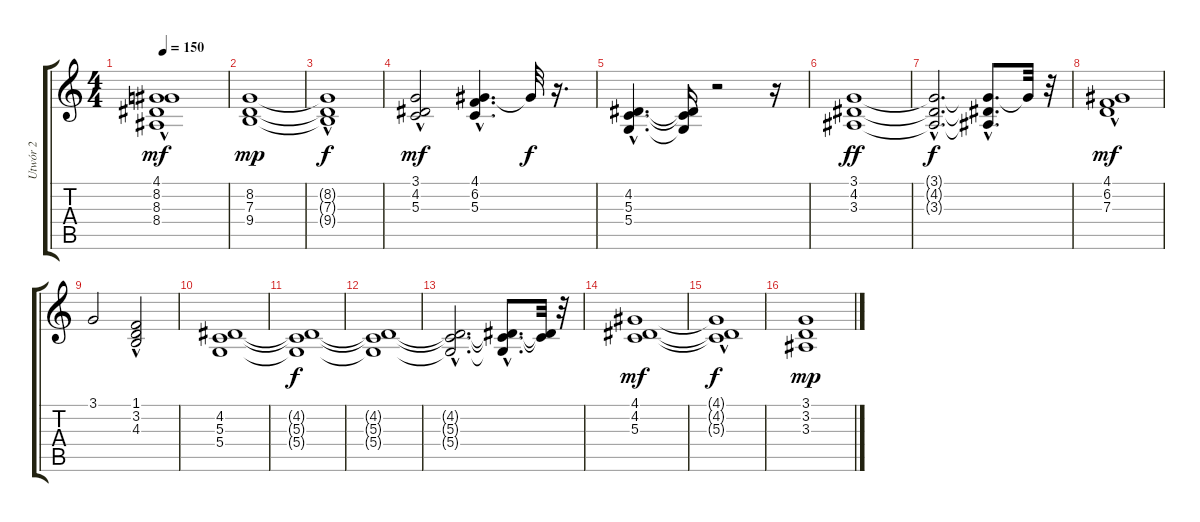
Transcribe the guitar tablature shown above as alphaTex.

\track ("Utwór 2" "Utwór 2") {instrument stringensemble2}
\staff {score tabs}
\tuning (E4 B3 G3 D3 A2 E2) {hide}
\ts (4 4)
\tempo 150
\clef g2
\ks c
(4.1 8.2{hac} 8.3 8.4).1{dy mf} |
(8.2 7.3 9.4).1{dy mp} |
(8.2{hac t} 7.3{hac t} 9.4{t}).1{dy f} |
(3.1 4.2{hac} 5.3{hac}).2{dy mf} (4.1{hac} 6.2{hac} 5.3{hac}).4{d} 4.1{t}.32{dy f} r.16{d} |
(4.2{hac} 5.3{hac} 5.4{hac}).4{d} (4.2{t} 5.3{t} 5.4{t}).16 r.2 r.16 |
(3.1 4.2 3.3).1{dy ff} |
(3.1{hac t} 4.2{hac t} 3.3{hac t}).2{d dy f} (3.1{hac t} 4.2{t} 3.3{hac t}).8{d} 3.1{t}.32 r.32 |
(4.1{hac} 6.2 7.3).1{dy mf} |
3.1.2 (1.1 3.2{hac} 4.3).2 |
(4.2 5.3 5.4).1 |
(4.2{t} 5.3{t} 5.4{t}).1{dy f} |
(4.2{t} 5.3{t} 5.4{t}).1 |
(4.2{hac t} 5.3{hac t} 5.4{hac t}).2{d} (4.2{hac t} 5.3{hac t} 5.4{hac t}).8{d} (4.2{t} 5.3{t}).32 r.32 |
(4.1 4.2 5.3).1{dy mf} |
(4.1{hac t} 4.2{t} 5.3{hac t}).1{dy f} |
(3.1 3.2 3.3).1{dy mp}
